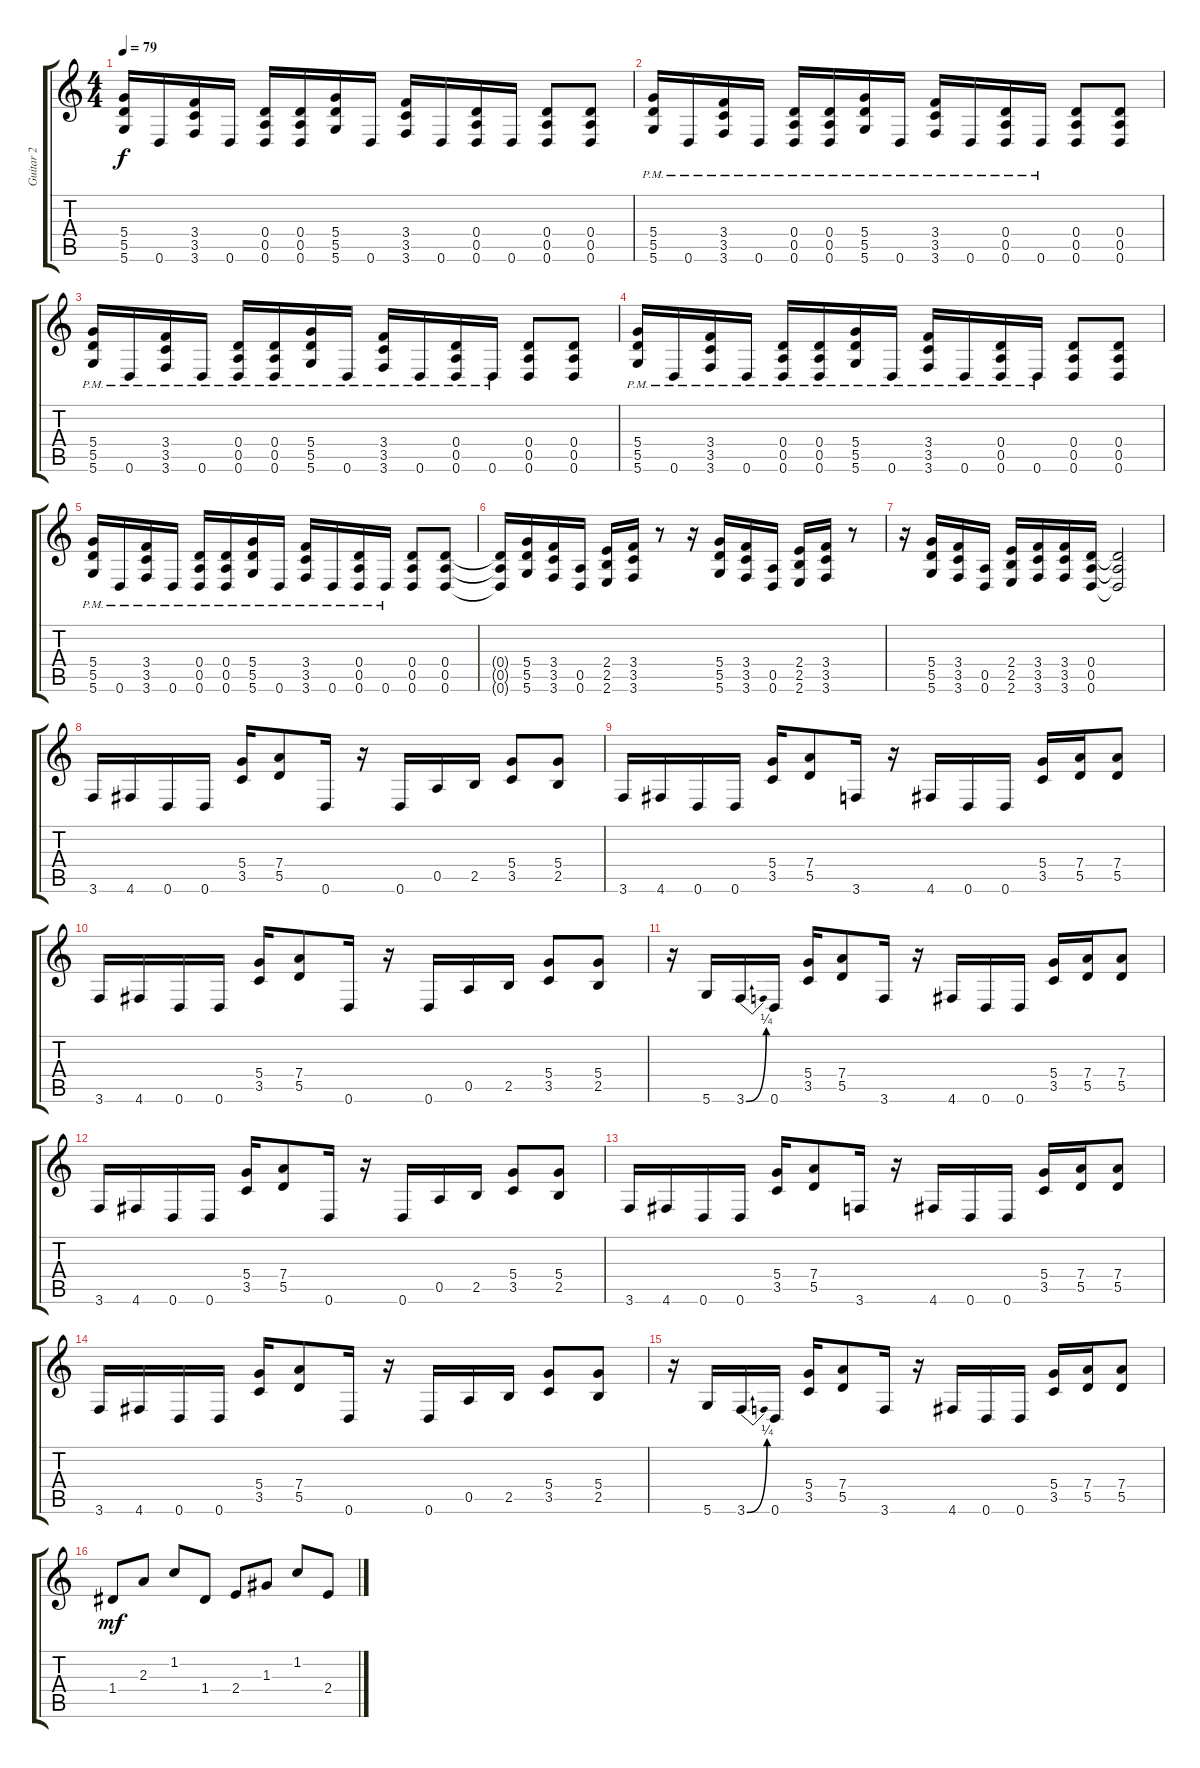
\track ("Guitar 2" "Guitar 2") {instrument distortionguitar}
\staff {score tabs}
\tuning (E4 B3 G3 D3 A2 D2) {hide}
\ts (4 4)
\tempo 79
\clef g2
\ks c
(5.4 5.5 5.6).16{dy f} 0.6.16 (3.4 3.5 3.6).16 0.6.16 (0.4 0.5 0.6).16 (0.4 0.5 0.6).16 (5.4 5.5 5.6).16 0.6.16 (3.4 3.5 3.6).16 0.6.16 (0.4 0.5 0.6).16 0.6.16 (0.4 0.5 0.6).8 (0.4 0.5 0.6).8 |
(5.4{pm} 5.5{pm} 5.6{pm}).16 0.6{pm}.16 (3.4{pm} 3.5{pm} 3.6{pm}).16 0.6{pm}.16 (0.4{pm} 0.5{pm} 0.6{pm}).16 (0.4{pm} 0.5{pm} 0.6{pm}).16 (5.4{pm} 5.5{pm} 5.6{pm}).16 0.6{pm}.16 (3.4{pm} 3.5{pm} 3.6{pm}).16 0.6{pm}.16 (0.4{pm} 0.5{pm} 0.6{pm}).16 0.6{pm}.16 (0.4 0.5 0.6).8 (0.4 0.5 0.6).8 |
(5.4{pm} 5.5{pm} 5.6{pm}).16 0.6{pm}.16 (3.4{pm} 3.5{pm} 3.6{pm}).16 0.6{pm}.16 (0.4{pm} 0.5{pm} 0.6{pm}).16 (0.4{pm} 0.5{pm} 0.6{pm}).16 (5.4{pm} 5.5{pm} 5.6{pm}).16 0.6{pm}.16 (3.4{pm} 3.5{pm} 3.6{pm}).16 0.6{pm}.16 (0.4{pm} 0.5{pm} 0.6{pm}).16 0.6{pm}.16 (0.4 0.5 0.6).8 (0.4 0.5 0.6).8 |
(5.4{pm} 5.5{pm} 5.6{pm}).16 0.6{pm}.16 (3.4{pm} 3.5{pm} 3.6{pm}).16 0.6{pm}.16 (0.4{pm} 0.5{pm} 0.6{pm}).16 (0.4{pm} 0.5{pm} 0.6{pm}).16 (5.4{pm} 5.5{pm} 5.6{pm}).16 0.6{pm}.16 (3.4{pm} 3.5{pm} 3.6{pm}).16 0.6{pm}.16 (0.4{pm} 0.5{pm} 0.6{pm}).16 0.6{pm}.16 (0.4 0.5 0.6).8 (0.4 0.5 0.6).8 |
(5.4{pm} 5.5{pm} 5.6{pm}).16 0.6{pm}.16 (3.4{pm} 3.5{pm} 3.6{pm}).16 0.6{pm}.16 (0.4{pm} 0.5{pm} 0.6{pm}).16 (0.4{pm} 0.5{pm} 0.6{pm}).16 (5.4{pm} 5.5{pm} 5.6{pm}).16 0.6{pm}.16 (3.4{pm} 3.5{pm} 3.6{pm}).16 0.6{pm}.16 (0.4{pm} 0.5{pm} 0.6{pm}).16 0.6{pm}.16 (0.4 0.5 0.6).8 (0.4 0.5 0.6).8 |
(0.4{t} 0.5{t} 0.6{t}).16 (5.4 5.5 5.6).16 (3.4 3.5 3.6).16 (0.5 0.6).16 (2.4 2.5 2.6).16 (3.4 3.5 3.6).16 r.8 r.16 (5.4 5.5 5.6).16 (3.4 3.5 3.6).16 (0.5 0.6).16 (2.4 2.5 2.6).16 (3.4 3.5 3.6).16 r.8 |
r.16 (5.4 5.5 5.6).16 (3.4 3.5 3.6).16 (0.5 0.6).16 (2.4 2.5 2.6).16 (3.4 3.5 3.6).16 (3.4 3.5 3.6).16 (0.4 0.5 0.6).16 (0.4{t} 0.5{t} 0.6{t}).2 |
3.6.16 4.6.16 0.6.16 0.6.16 (5.4 3.5).16 (7.4 5.5).8 0.6.16 r.16 0.6.16 0.5.16 2.5.16 (5.4 3.5).8 (5.4 2.5).8 |
3.6.16 4.6.16 0.6.16 0.6.16 (5.4 3.5).16 (7.4 5.5).8 3.6.16 r.16 4.6.16 0.6.16 0.6.16 (5.4 3.5).16 (7.4 5.5).16 (7.4 5.5).8 |
3.6.16 4.6.16 0.6.16 0.6.16 (5.4 3.5).16 (7.4 5.5).8 0.6.16 r.16 0.6.16 0.5.16 2.5.16 (5.4 3.5).8 (5.4 2.5).8 |
r.16 5.6.16 3.6{be (bend 0 0 60 1)}.16 0.6.16 (5.4 3.5).16 (7.4 5.5).8 3.6.16 r.16 4.6.16 0.6.16 0.6.16 (5.4 3.5).16 (7.4 5.5).16 (7.4 5.5).8 |
3.6.16 4.6.16 0.6.16 0.6.16 (5.4 3.5).16 (7.4 5.5).8 0.6.16 r.16 0.6.16 0.5.16 2.5.16 (5.4 3.5).8 (5.4 2.5).8 |
3.6.16 4.6.16 0.6.16 0.6.16 (5.4 3.5).16 (7.4 5.5).8 3.6.16 r.16 4.6.16 0.6.16 0.6.16 (5.4 3.5).16 (7.4 5.5).16 (7.4 5.5).8 |
3.6.16 4.6.16 0.6.16 0.6.16 (5.4 3.5).16 (7.4 5.5).8 0.6.16 r.16 0.6.16 0.5.16 2.5.16 (5.4 3.5).8 (5.4 2.5).8 |
r.16 5.6.16 3.6{be (bend 0 0 60 1)}.16 0.6.16 (5.4 3.5).16 (7.4 5.5).8 3.6.16 r.16 4.6.16 0.6.16 0.6.16 (5.4 3.5).16 (7.4 5.5).16 (7.4 5.5).8 |
1.4.8{dy mf} 2.3.8 1.2.8 1.4.8 2.4.8 1.3.8 1.2.8 2.4.8
